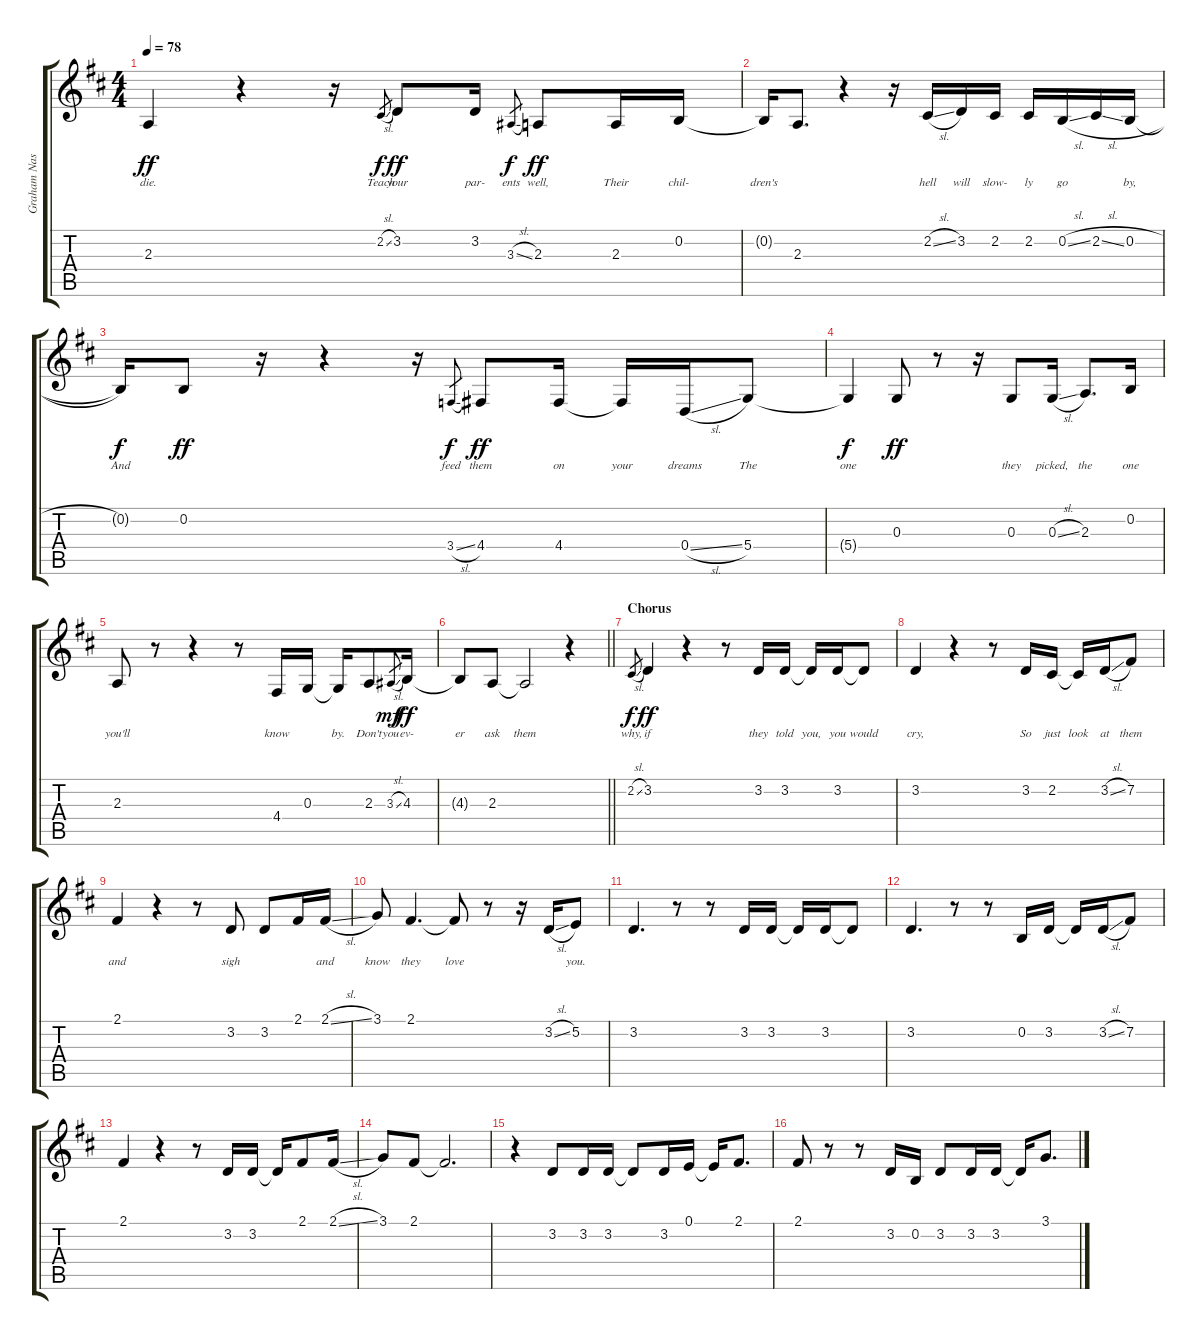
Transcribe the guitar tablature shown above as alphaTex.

\track ("Graham Nash (vocal)" "Graham Nas") {instrument tenorsax}
\staff {score tabs}
\tuning (E4 B3 G3 D3 A2 E2) {hide}
\ts (4 4)
\tempo 78
\clef g2
\ks d
2.3.4{lyrics (0 "die.") lyrics (1 "") lyrics (2 "") lyrics (3 "") lyrics (4 "") dy ff} r.4 r.16 2.2{sl}.8{lyrics (0 "Teach") lyrics (1 "") lyrics (2 "") lyrics (3 "") lyrics (4 "") gr dy f} 3.2.8{lyrics (0 "your") lyrics (1 "") lyrics (2 "") lyrics (3 "") lyrics (4 "") dy ff} 3.2.16{lyrics (0 "par-") lyrics (1 "") lyrics (2 "") lyrics (3 "") lyrics (4 "")} 3.3{sl}.8{lyrics (0 "ents") lyrics (1 "") lyrics (2 "") lyrics (3 "") lyrics (4 "") gr dy f} 2.3.8{lyrics (0 "well,") lyrics (1 "") lyrics (2 "") lyrics (3 "") lyrics (4 "") dy ff} 2.3.16{lyrics (0 "Their") lyrics (1 "") lyrics (2 "") lyrics (3 "") lyrics (4 "")} 0.2.16{lyrics (0 "chil-") lyrics (1 "") lyrics (2 "") lyrics (3 "") lyrics (4 "")} |
0.2{t}.16{lyrics (0 "dren's") lyrics (1 "") lyrics (2 "") lyrics (3 "") lyrics (4 "")} 2.3.8{d lyrics (0 "") lyrics (1 "") lyrics (2 "") lyrics (3 "") lyrics (4 "")} r.4 r.16 2.2{sl}.16{lyrics (0 "hell") lyrics (1 "") lyrics (2 "") lyrics (3 "") lyrics (4 "")} 3.2.16{lyrics (0 "will") lyrics (1 "") lyrics (2 "") lyrics (3 "") lyrics (4 "")} 2.2.16{lyrics (0 "slow-") lyrics (1 "") lyrics (2 "") lyrics (3 "") lyrics (4 "")} 2.2.16{lyrics (0 "ly") lyrics (1 "") lyrics (2 "") lyrics (3 "") lyrics (4 "")} 0.2{sl}.16{lyrics (0 "go") lyrics (1 "") lyrics (2 "") lyrics (3 "") lyrics (4 "")} 2.2{sl}.16{lyrics (0 "") lyrics (1 "") lyrics (2 "") lyrics (3 "") lyrics (4 "")} 0.2{h}.16{lyrics (0 "by,") lyrics (1 "") lyrics (2 "") lyrics (3 "") lyrics (4 "")} |
0.2{t}.16{lyrics (0 "And") lyrics (1 "") lyrics (2 "") lyrics (3 "") lyrics (4 "") dy f} 0.2.8{lyrics (0 "") lyrics (1 "") lyrics (2 "") lyrics (3 "") lyrics (4 "") dy ff} r.16 r.4 r.16 3.4{sl}.8{lyrics (0 "feed") lyrics (1 "") lyrics (2 "") lyrics (3 "") lyrics (4 "") gr dy f} 4.4.8{lyrics (0 "them") lyrics (1 "") lyrics (2 "") lyrics (3 "") lyrics (4 "") dy ff} 4.4.16{lyrics (0 "on") lyrics (1 "") lyrics (2 "") lyrics (3 "") lyrics (4 "")} 4.4{t}.16{lyrics (0 "your") lyrics (1 "") lyrics (2 "") lyrics (3 "") lyrics (4 "")} 0.4{sl}.16{lyrics (0 "dreams") lyrics (1 "") lyrics (2 "") lyrics (3 "") lyrics (4 "")} 5.4.8{lyrics (0 "The") lyrics (1 "") lyrics (2 "") lyrics (3 "") lyrics (4 "")} |
5.4{t}.4{lyrics (0 "one") lyrics (1 "") lyrics (2 "") lyrics (3 "") lyrics (4 "") dy f} 0.3.8{lyrics (0 "") lyrics (1 "") lyrics (2 "") lyrics (3 "") lyrics (4 "") dy ff} r.8 r.16 0.3.8{lyrics (0 "they") lyrics (1 "") lyrics (2 "") lyrics (3 "") lyrics (4 "")} 0.3{sl}.16{lyrics (0 "picked,") lyrics (1 "") lyrics (2 "") lyrics (3 "") lyrics (4 "")} 2.3.8{d lyrics (0 "the") lyrics (1 "") lyrics (2 "") lyrics (3 "") lyrics (4 "")} 0.2.16{lyrics (0 "one") lyrics (1 "") lyrics (2 "") lyrics (3 "") lyrics (4 "")} |
2.3.8{lyrics (0 "you'll") lyrics (1 "") lyrics (2 "") lyrics (3 "") lyrics (4 "")} r.8 r.4 r.8 4.4.16{lyrics (0 "know") lyrics (1 "") lyrics (2 "") lyrics (3 "") lyrics (4 "")} 0.3.16{lyrics (0 "") lyrics (1 "") lyrics (2 "") lyrics (3 "") lyrics (4 "")} 0.3{t}.16{lyrics (0 "by.") lyrics (1 "") lyrics (2 "") lyrics (3 "") lyrics (4 "")} 2.3.8{lyrics (0 "Don't") lyrics (1 "") lyrics (2 "") lyrics (3 "") lyrics (4 "")} 3.3{sl}.8{lyrics (0 "you") lyrics (1 "") lyrics (2 "") lyrics (3 "") lyrics (4 "") gr dy mf} 4.3.16{lyrics (0 "ev-") lyrics (1 "") lyrics (2 "") lyrics (3 "") lyrics (4 "") dy ff} |
\barLineRight lightlight
4.3{t}.8{lyrics (0 "er") lyrics (1 "") lyrics (2 "") lyrics (3 "") lyrics (4 "")} 2.3.8{lyrics (0 "ask") lyrics (1 "") lyrics (2 "") lyrics (3 "") lyrics (4 "")} 2.3{t}.2{lyrics (0 "them") lyrics (1 "") lyrics (2 "") lyrics (3 "") lyrics (4 "")} r.4 |
\section ("" "Chorus")
2.2{sl}.8{lyrics (0 "why,") lyrics (1 "") lyrics (2 "") lyrics (3 "") lyrics (4 "") gr dy f} 3.2.4{lyrics (0 "if") lyrics (1 "") lyrics (2 "") lyrics (3 "") lyrics (4 "") dy ff} r.4 r.8 3.2.16{lyrics (0 "they") lyrics (1 "") lyrics (2 "") lyrics (3 "") lyrics (4 "")} 3.2.16{lyrics (0 "told") lyrics (1 "") lyrics (2 "") lyrics (3 "") lyrics (4 "")} 3.2{t}.16{lyrics (0 "you,") lyrics (1 "") lyrics (2 "") lyrics (3 "") lyrics (4 "")} 3.2.16{lyrics (0 "you") lyrics (1 "") lyrics (2 "") lyrics (3 "") lyrics (4 "")} 3.2{t}.8{lyrics (0 "would") lyrics (1 "") lyrics (2 "") lyrics (3 "") lyrics (4 "")} |
3.2.4{lyrics (0 "cry,") lyrics (1 "") lyrics (2 "") lyrics (3 "") lyrics (4 "")} r.4 r.8 3.2.16{lyrics (0 "So") lyrics (1 "") lyrics (2 "") lyrics (3 "") lyrics (4 "")} 2.2.16{lyrics (0 "just") lyrics (1 "") lyrics (2 "") lyrics (3 "") lyrics (4 "")} 2.2{t}.16{lyrics (0 "look") lyrics (1 "") lyrics (2 "") lyrics (3 "") lyrics (4 "")} 3.2{sl}.16{lyrics (0 "at") lyrics (1 "") lyrics (2 "") lyrics (3 "") lyrics (4 "")} 7.2.8{lyrics (0 "them") lyrics (1 "") lyrics (2 "") lyrics (3 "") lyrics (4 "")} |
2.1.4{lyrics (0 "and") lyrics (1 "") lyrics (2 "") lyrics (3 "") lyrics (4 "")} r.4 r.8 3.2.8{lyrics (0 "sigh") lyrics (1 "") lyrics (2 "") lyrics (3 "") lyrics (4 "")} 3.2.8{lyrics (0 "") lyrics (1 "") lyrics (2 "") lyrics (3 "") lyrics (4 "")} 2.1.16{lyrics (0 "") lyrics (1 "") lyrics (2 "") lyrics (3 "") lyrics (4 "")} 2.1{sl}.16{lyrics (0 "and") lyrics (1 "") lyrics (2 "") lyrics (3 "") lyrics (4 "")} |
3.1.8{lyrics (0 "know") lyrics (1 "") lyrics (2 "") lyrics (3 "") lyrics (4 "")} 2.1.4{d lyrics (0 "they") lyrics (1 "") lyrics (2 "") lyrics (3 "") lyrics (4 "")} 2.1{t}.8{lyrics (0 "love") lyrics (1 "") lyrics (2 "") lyrics (3 "") lyrics (4 "")} r.8 r.16 3.2{sl}.16{lyrics (0 "") lyrics (1 "") lyrics (2 "") lyrics (3 "") lyrics (4 "")} 5.2.8{lyrics (0 "you.") lyrics (1 "") lyrics (2 "") lyrics (3 "") lyrics (4 "")} |
3.2.4{d} r.8 r.8 3.2.16 3.2.16 3.2{t}.16 3.2.16 3.2{t}.8 |
3.2.4{d} r.8 r.8 0.2.16 3.2.16 3.2{t}.16 3.2{sl}.16 7.2.8 |
2.1.4 r.4 r.8 3.2.16 3.2.16 3.2{t}.16 2.1.8 2.1{sl}.16 |
3.1.8 2.1.8 2.1{t}.2{d} |
r.4 3.2.8 3.2.16 3.2.16 3.2{t}.8 3.2.16 0.1.16 0.1{t}.16 2.1.8{d} |
2.1.8 r.8 r.8 3.2.16 0.2.16 3.2.8 3.2.16 3.2.16 3.2{t}.16 3.1.8{d}
